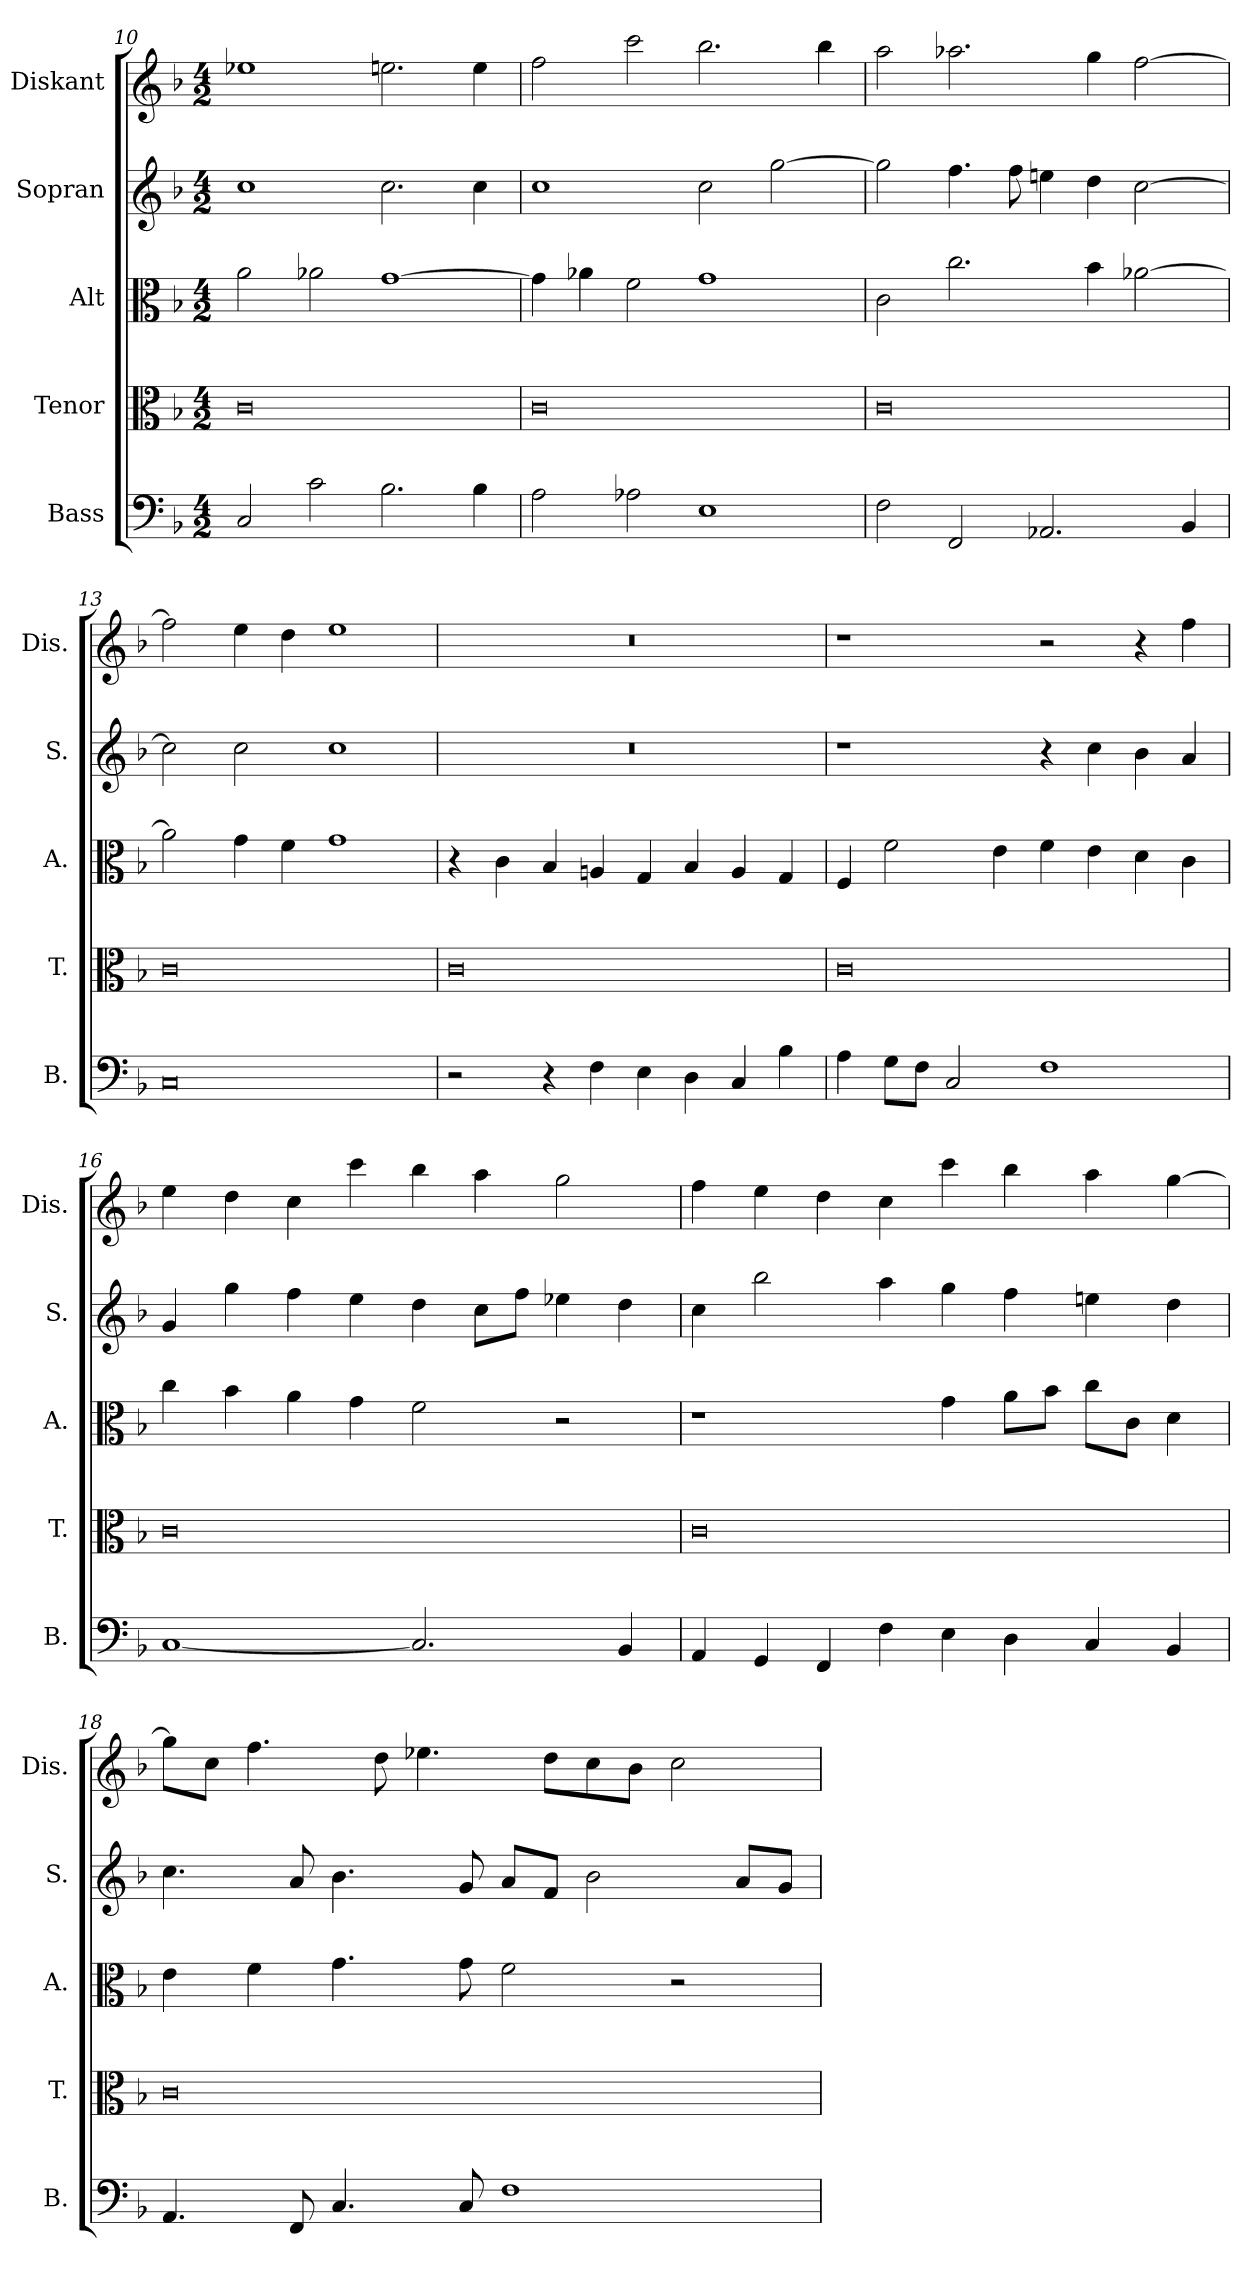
**kern	**kern	**kern	**kern	**kern
*part5	*part4	*part3	*part2	*part1
*staff5	*staff4	*staff3	*staff2	*staff1
*I"Bass	*I"Tenor	*I"Alt	*I"Sopran	*I"Diskant
*I'B.	*I'T.	*I'A.	*I'S.	*I'Dis.
!!LO:LB:g=z
*clefF4	*clefC3	*clefC3	*clefG2	*clefG2
*	*ITrd7c12	*	*	*
*k[b-]	*k[b-]	*k[b-]	*k[b-]	*k[b-]
*F:	*F:	*F:	*F:	*F:
*M4/2	*M4/2	*M4/2	*M4/2	*M4/2
=10	=10	=10	=10	=10
2C/	0C	2a\	1cc	1ee-X
2c\	.	2a-X\	.	.
2.B-\	.	[1g	2.cc\	2.een\
4B-\	.	.	4cc\	4ee\
=11	=11	=11	=11	=11
2A\	0C	4g\]	1cc	2ff\
.	.	4a-X\	.	.
2A-X\	.	2f\	.	2ccc\
1E	.	1g	2cc\	2.bb-\
.	.	.	[2gg\	.
.	.	.	.	4bb-\
=12	=12	=12	=12	=12
2F\	0C	2c\	2gg\]	2aa\
2FF/	.	2.cc\	4.ff\	2.aa-X\
.	.	.	8ff\	.
2.AA-X/	.	.	4een\	.
.	.	4b-\	4dd\	4gg\
.	.	[2a-X\	[2cc\	[2ff\
4BB-/	.	.	.	.
=13	=13	=13	=13	=13
0C	0C	2a-\]	2cc\]	2ff\]
.	.	4g\	2cc\	4ee\
.	.	4f\	.	4dd\
.	.	1g	1cc	1ee
=14	=14	=14	=14	=14
2r	0C	4r	0r	0r
.	.	4c\	.	.
4r	.	4B-/	.	.
4F\	.	4An/	.	.
4E\	.	4G/	.	.
4D\	.	4B-/	.	.
4C/	.	4A/	.	.
4B-\	.	4G/	.	.
=15	=15	=15	=15	=15
4A\	0C	4F/	1r	1r
8G\L	.	2f\	.	.
8F\J	.	.	.	.
2C/	.	.	.	.
.	.	4e\	.	.
1F	.	4f\	4r	2r
.	.	4e\	4cc\	.
.	.	4d\	4b-\	4r
.	.	4c\	4a/	4ff\
!!LO:LB:g=z
=16	=16	=16	=16	=16
[1C	0C	4cc\	4g/	4ee\
.	.	4b-\	4gg\	4dd\
.	.	4a\	4ff\	4cc\
.	.	4g\	4ee\	4ccc\
2.C/]	.	2f\	4dd\	4bb-\
.	.	.	8cc\L	4aa\
.	.	.	8ff\J	.
.	.	2r	4ee-X\	2gg\
4BB-/	.	.	4dd\	.
=17	=17	=17	=17	=17
4AA/	0C	1r	4cc\	4ff\
4GG/	.	.	2bb-\	4ee\
4FF/	.	.	.	4dd\
4F\	.	.	4aa\	4cc\
4E\	.	4g\	4gg\	4ccc\
4D\	.	8a\L	4ff\	4bb-\
.	.	8b-\J	.	.
4C/	.	8cc\L	4een\	4aa\
.	.	8c\J	.	.
4BB-/	.	4d\	4dd\	[4gg\
=18	=18	=18	=18	=18
4.AA/	0C	4e\	4.cc\	8gg\L]
.	.	.	.	8cc\J
.	.	4f\	.	4.ff\
8FF/	.	.	8a/	.
4.C/	.	4.g\	4.b-\	.
.	.	.	.	8dd\
.	.	.	.	4.ee-X\
8C/	.	8g\	8g/	.
1F	.	2f\	8a/L	.
.	.	.	8f/J	8dd\L
.	.	.	2b-\	8cc\
.	.	.	.	8b-\J
.	.	2r	.	2cc\
.	.	.	8a/L	.
.	.	.	8g/J	.
=	=	=	=	=
*-	*-	*-	*-	*-
